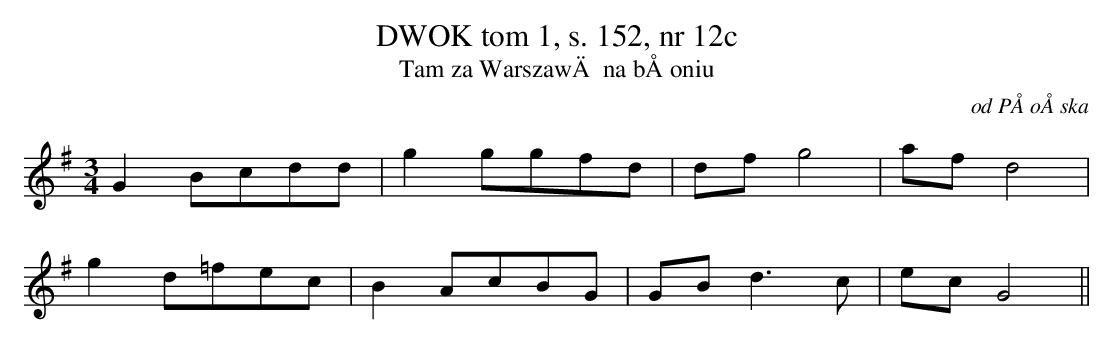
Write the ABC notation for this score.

X:1
T: DWOK tom 1, s. 152, nr 12c
T: Tam za WarszawÄ na bÅoniu
O: od PÅoÅska
M: 3/4
L: 1/8
K: G
G2Bcdd | g2ggfd | dfg4 | afd4 |
g2d=fec | B2AcBG | GBd3c | ecG4||
